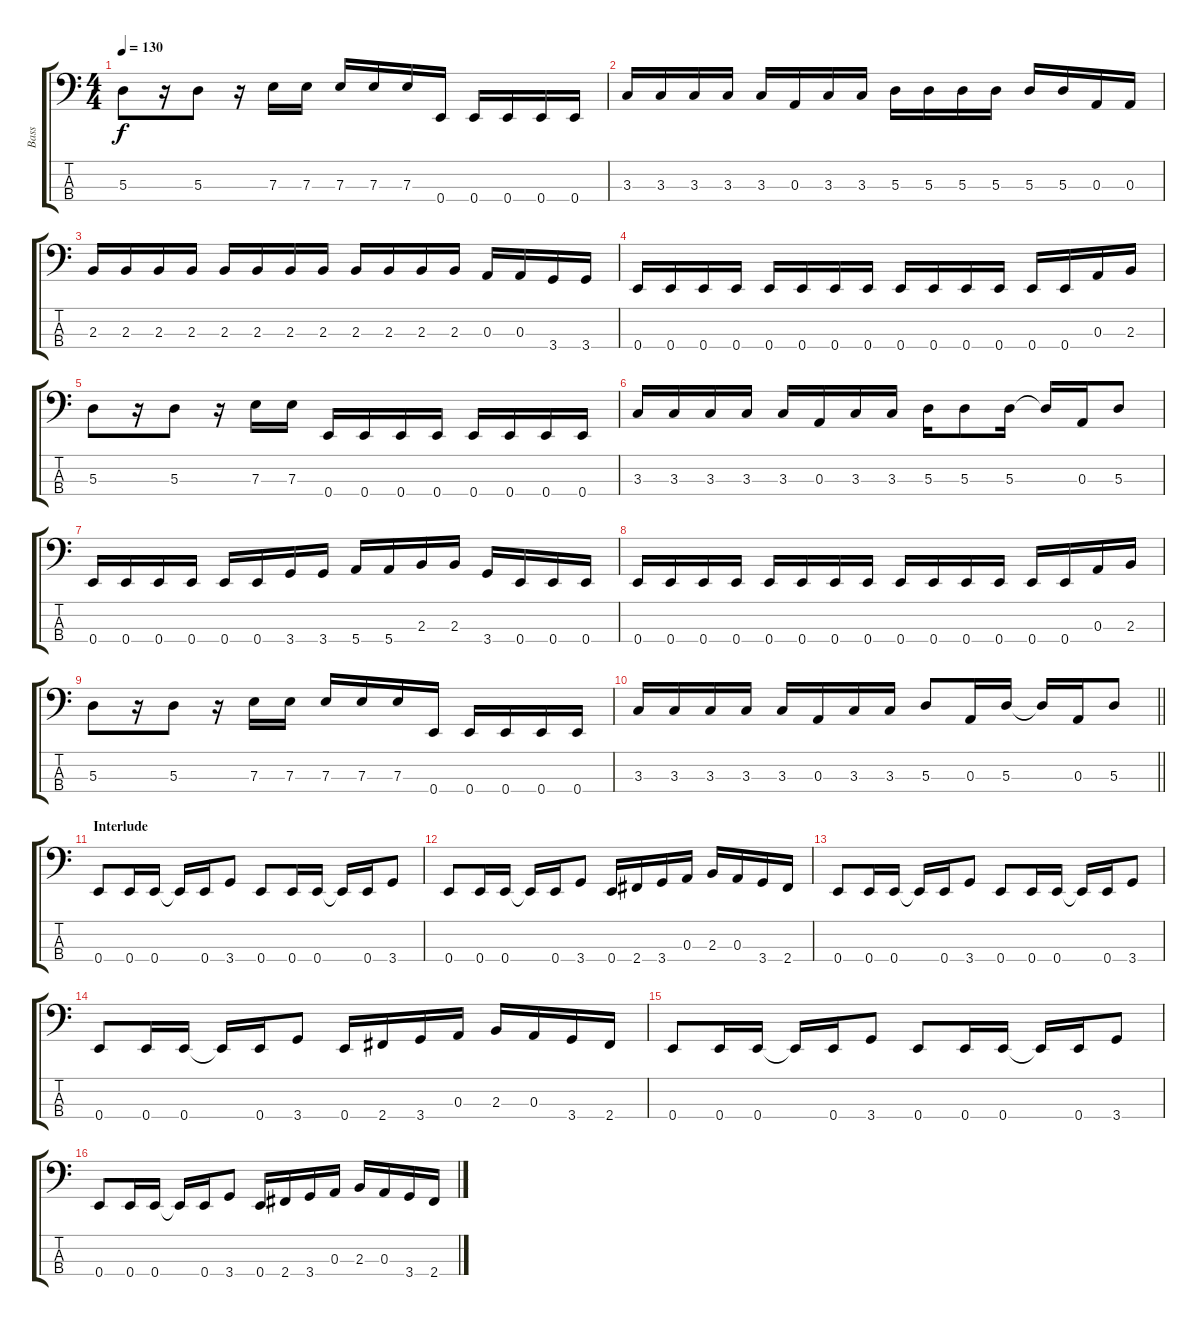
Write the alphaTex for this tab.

\track ("Bass" "Bass") {instrument electricbassfinger}
\staff {score tabs}
\tuning (G2 D2 A1 E1) {hide}
\ts (4 4)
\tempo 130
\clef f4
\ks c
5.3.8{dy f} r.16 5.3.8 r.16 7.3.16 7.3.16 7.3.16 7.3.16 7.3.16 0.4.16 0.4.16 0.4.16 0.4.16 0.4.16 |
3.3.16 3.3.16 3.3.16 3.3.16 3.3.16 0.3.16 3.3.16 3.3.16 5.3.16 5.3.16 5.3.16 5.3.16 5.3.16 5.3.16 0.3.16 0.3.16 |
2.3.16 2.3.16 2.3.16 2.3.16 2.3.16 2.3.16 2.3.16 2.3.16 2.3.16 2.3.16 2.3.16 2.3.16 0.3.16 0.3.16 3.4.16 3.4.16 |
0.4.16 0.4.16 0.4.16 0.4.16 0.4.16 0.4.16 0.4.16 0.4.16 0.4.16 0.4.16 0.4.16 0.4.16 0.4.16 0.4.16 0.3.16 2.3.16 |
5.3.8 r.16 5.3.8 r.16 7.3.16 7.3.16 0.4.16 0.4.16 0.4.16 0.4.16 0.4.16 0.4.16 0.4.16 0.4.16 |
3.3.16 3.3.16 3.3.16 3.3.16 3.3.16 0.3.16 3.3.16 3.3.16 5.3.16 5.3.8 5.3.16 5.3{t}.16 0.3.16 5.3.8 |
0.4.16 0.4.16 0.4.16 0.4.16 0.4.16 0.4.16 3.4.16 3.4.16 5.4.16 5.4.16 2.3.16 2.3.16 3.4.16 0.4.16 0.4.16 0.4.16 |
0.4.16 0.4.16 0.4.16 0.4.16 0.4.16 0.4.16 0.4.16 0.4.16 0.4.16 0.4.16 0.4.16 0.4.16 0.4.16 0.4.16 0.3.16 2.3.16 |
5.3.8 r.16 5.3.8 r.16 7.3.16 7.3.16 7.3.16 7.3.16 7.3.16 0.4.16 0.4.16 0.4.16 0.4.16 0.4.16 |
\barLineRight lightlight
3.3.16 3.3.16 3.3.16 3.3.16 3.3.16 0.3.16 3.3.16 3.3.16 5.3.8 0.3.16 5.3.16 5.3{t}.16 0.3.16 5.3.8 |
\section ("" "Interlude")
0.4.8 0.4.16 0.4.16 0.4{t}.16 0.4.16 3.4.8 0.4.8 0.4.16 0.4.16 0.4{t}.16 0.4.16 3.4.8 |
0.4.8 0.4.16 0.4.16 0.4{t}.16 0.4.16 3.4.8 0.4.16 2.4.16 3.4.16 0.3.16 2.3.16 0.3.16 3.4.16 2.4.16 |
0.4.8 0.4.16 0.4.16 0.4{t}.16 0.4.16 3.4.8 0.4.8 0.4.16 0.4.16 0.4{t}.16 0.4.16 3.4.8 |
0.4.8 0.4.16 0.4.16 0.4{t}.16 0.4.16 3.4.8 0.4.16 2.4.16 3.4.16 0.3.16 2.3.16 0.3.16 3.4.16 2.4.16 |
0.4.8 0.4.16 0.4.16 0.4{t}.16 0.4.16 3.4.8 0.4.8 0.4.16 0.4.16 0.4{t}.16 0.4.16 3.4.8 |
0.4.8 0.4.16 0.4.16 0.4{t}.16 0.4.16 3.4.8 0.4.16 2.4.16 3.4.16 0.3.16 2.3.16 0.3.16 3.4.16 2.4.16
